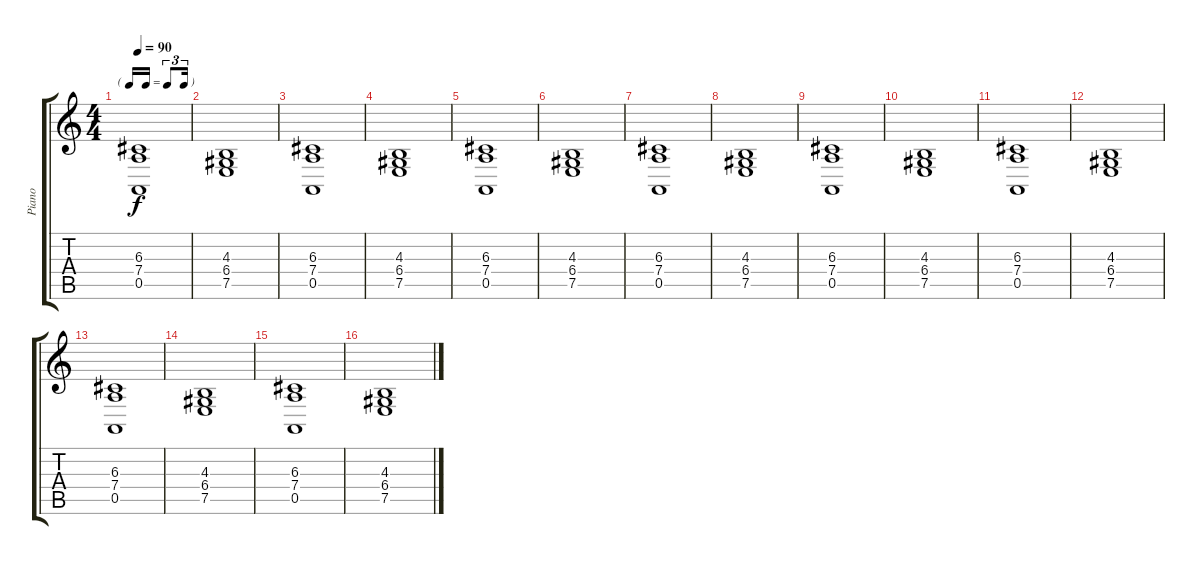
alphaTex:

\track ("Piano" "Piano") {instrument electricgrandpiano}
\staff {score tabs}
\tuning (E4 B3 G3 D3 A2 E2) {hide}
\ts (4 4)
\tf triplet16th
\tempo 90
\clef g2
\ks c
(6.3 7.4 0.5).1{dy f} |
(4.3 6.4 7.5).1 |
(6.3 7.4 0.5).1 |
(4.3 6.4 7.5).1 |
(6.3 7.4 0.5).1 |
(4.3 6.4 7.5).1 |
(6.3 7.4 0.5).1 |
(4.3 6.4 7.5).1 |
(6.3 7.4 0.5).1 |
(4.3 6.4 7.5).1 |
(6.3 7.4 0.5).1 |
(4.3 6.4 7.5).1 |
(6.3 7.4 0.5).1 |
(4.3 6.4 7.5).1 |
(6.3 7.4 0.5).1 |
(4.3 6.4 7.5).1
